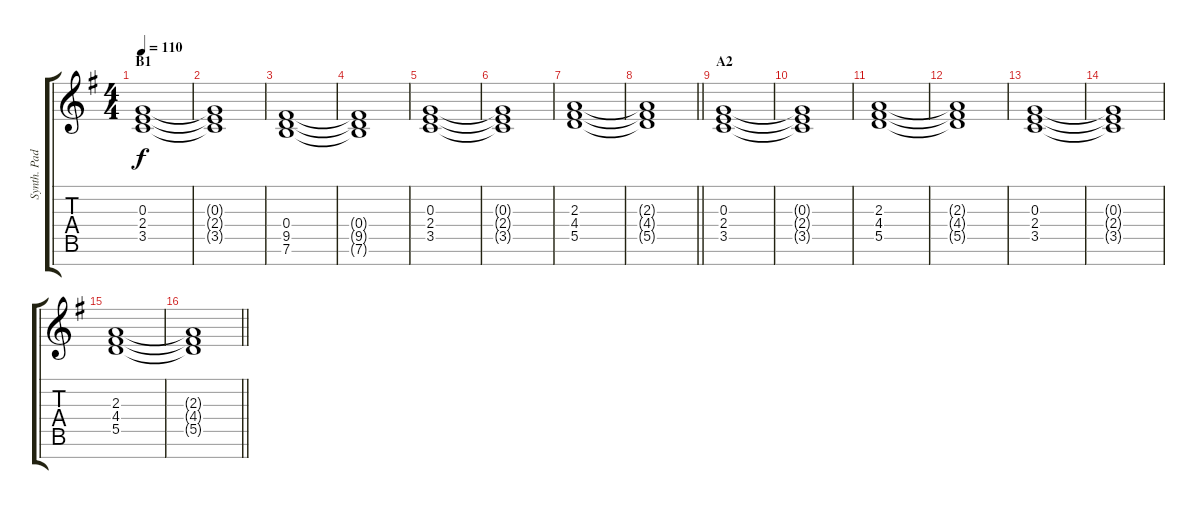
\track ("Synth. Pad" "Synth. Pad") {instrument pad2warm}
\staff {score tabs}
\tuning (E5 B4 G4 D4 A3 E3 B2) {hide}
\ts (4 4)
\section ("" "B1")
\tempo 110
\clef g2
\ks g
(0.3 2.4 3.5).1{dy f} |
(0.3{t} 2.4{t} 3.5{t}).1 |
(0.4 9.5 7.6).1 |
(0.4{t} 9.5{t} 7.6{t}).1 |
(0.3 2.4 3.5).1 |
(0.3{t} 2.4{t} 3.5{t}).1 |
(2.3 4.4 5.5).1 |
\barLineRight lightlight
(2.3{t} 4.4{t} 5.5{t}).1 |
\section ("" "A2")
(0.3 2.4 3.5).1 |
(0.3{t} 2.4{t} 3.5{t}).1 |
(2.3 4.4 5.5).1 |
(2.3{t} 4.4{t} 5.5{t}).1 |
(0.3 2.4 3.5).1 |
(0.3{t} 2.4{t} 3.5{t}).1 |
(2.3 4.4 5.5).1 |
\barLineRight lightlight
(2.3{t} 4.4{t} 5.5{t}).1
